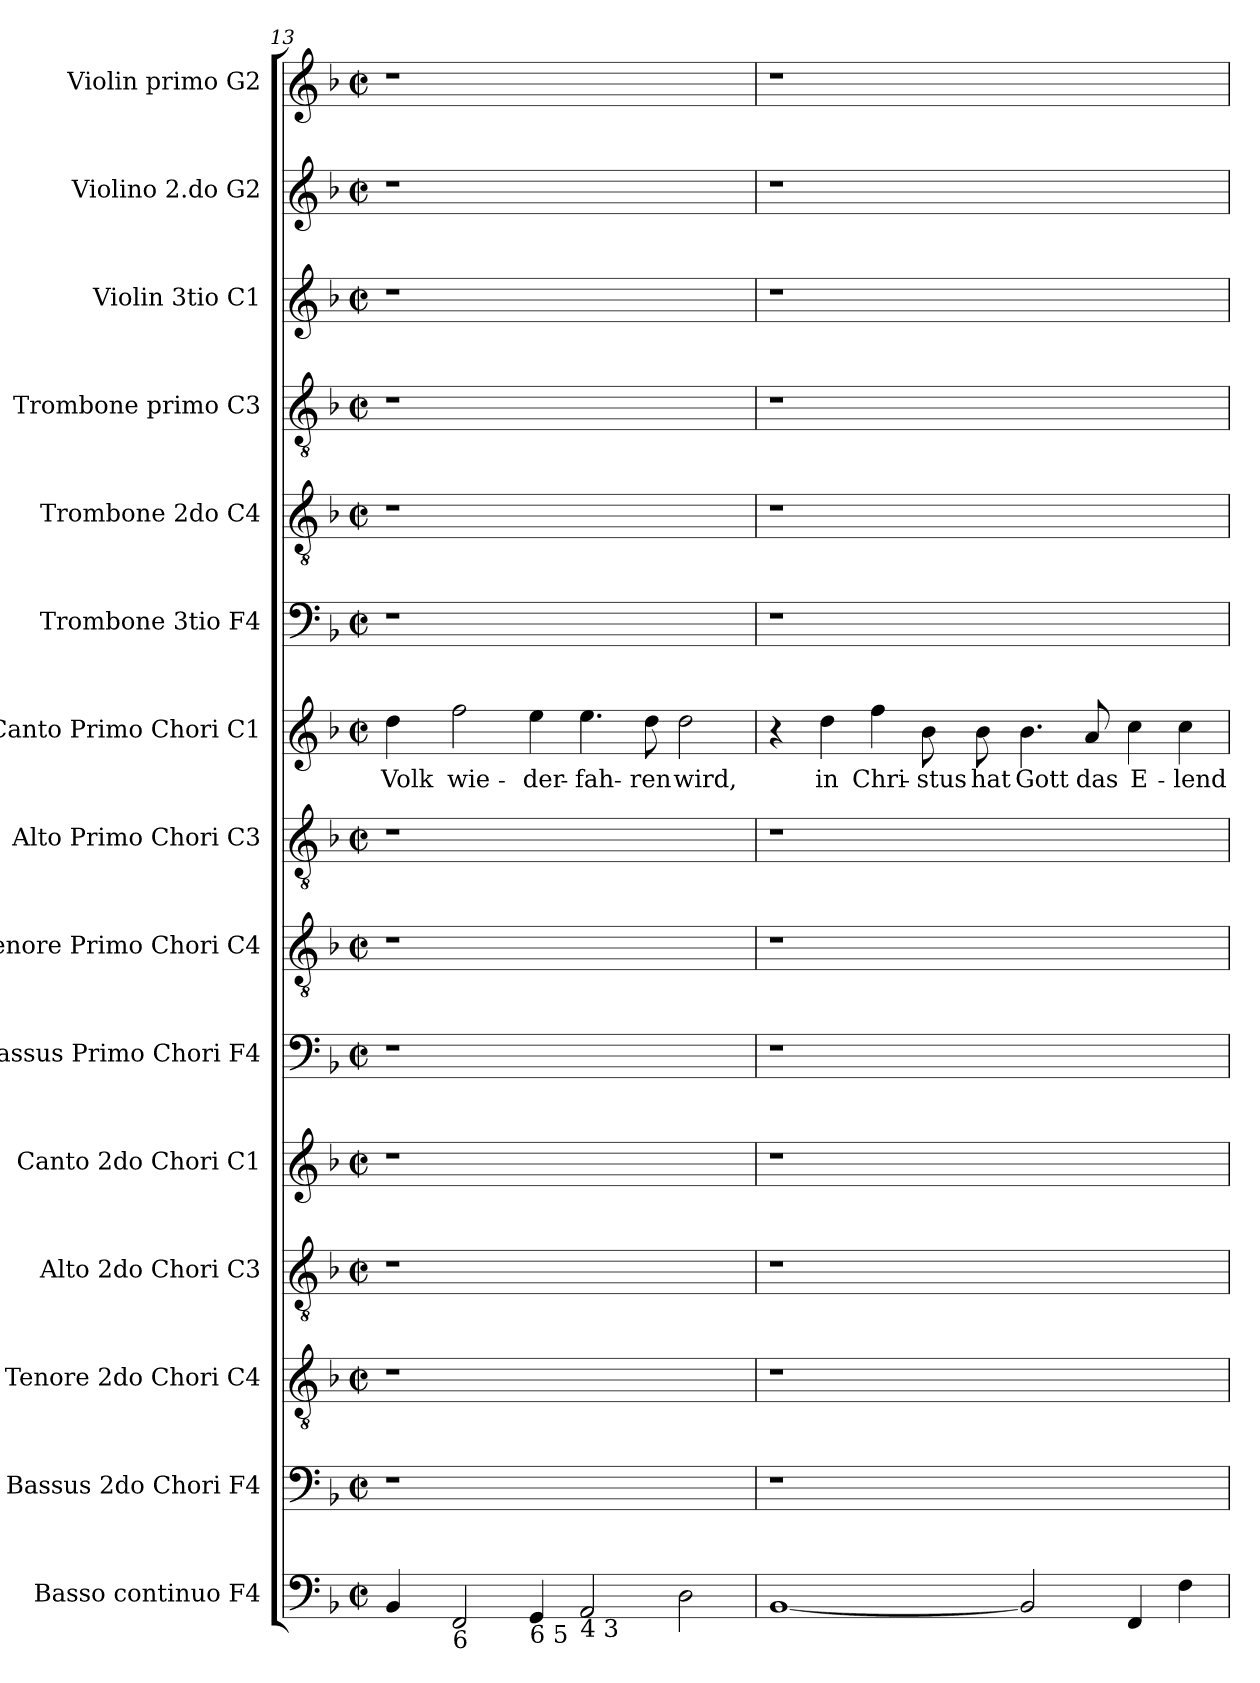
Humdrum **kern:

**kern	**kern	**kern	**kern	**kern	**kern	**kern	**kern	**kern	**text	**kern	**kern	**kern	**kern	**kern	**kern
*part15	*part14	*part13	*part12	*part11	*part10	*part9	*part8	*part7	*part7	*part6	*part5	*part4	*part3	*part2	*part1
*staff15	*staff14	*staff13	*staff12	*staff11	*staff10	*staff9	*staff8	*staff7	*staff7	*staff6	*staff5	*staff4	*staff3	*staff2	*staff1
*I"Basso continuo F4	*I"Bassus  2do Chori F4	*I"Tenore 2do Chori C4	*I"Alto 2do Chori C3	*I"Canto 2do Chori C1	*I"Bassus Primo Chori F4	*I"Tenore Primo Chori C4	*I"Alto Primo Chori C3	*I"Canto Primo Chori C1	*	*I"Trombone 3tio F4	*I"Trombone 2do C4	*I"Trombone primo C3	*I"Violin 3tio C1	*I"Violino 2.do G2	*I"Violin primo G2
*I'BC	*I'B/Ch2	*I'T/Ch2	*I'A/Ch2	*I'C/Ch2	*I'B/Ch1	*I'T/Ch1	*I'A/Ch1	*I'C/Ch1	*	*I'Tr3	*I'Tr2	*I'Tr1	*I'Vl3	*I'Vl2	*I'Vl1
*clefF4	*clefF4	*clefGv2	*clefGv2	*clefG2	*clefF4	*clefGv2	*clefGv2	*clefG2	*	*clefF4	*clefGv2	*clefGv2	*clefG2	*clefG2	*clefG2
*k[b-]	*k[b-]	*k[b-]	*k[b-]	*k[b-]	*k[b-]	*k[b-]	*k[b-]	*k[b-]	*	*k[b-]	*k[b-]	*k[b-]	*k[b-]	*k[b-]	*k[b-]
*F:	*F:	*F:	*F:	*F:	*F:	*F:	*F:	*F:	*	*F:	*F:	*F:	*F:	*F:	*F:
*M2/2	*M2/2	*M2/2	*M2/2	*M2/2	*M2/2	*M2/2	*M2/2	*M2/2	*	*M2/2	*M2/2	*M2/2	*M2/2	*M2/2	*M2/2
*met(c|)	*met(c|)	*met(c|)	*met(c|)	*met(c|)	*met(c|)	*met(c|)	*met(c|)	*met(c|)	*	*met(c|)	*met(c|)	*met(c|)	*met(c|)	*met(c|)	*met(c|)
=13	=13	=13	=13	=13	=13	=13	=13	=13	=13	=13	=13	=13	=13	=13	=13
!	!	!	!	!	!	!	!	!	!LO:LY:b	!	!	!	!	!	!
4BB-/	1r	1r	1r	1r	1r	1r	1r	4dd\	Volk	1r	1r	1r	1r	1r	1r
!LO:TX:b:t=6	!	!	!	!	!	!	!	!	!	!	!	!	!	!	!
!	!	!	!	!	!	!	!	!	!LO:LY:b	!	!	!	!	!	!
2FF/	.	.	.	.	.	.	.	2ff\	wie-	.	.	.	.	.	.
!LO:TX:b:t=6 5	!	!	!	!	!	!	!	!	!	!	!	!	!	!	!
!	!	!	!	!	!	!	!	!	!LO:LY:b	!	!	!	!	!	!
4GG/	.	.	.	.	.	.	.	4ee\	-der-	.	.	.	.	.	.
!LO:TX:b:t=4 3	!	!	!	!	!	!	!	!	!	!	!	!	!	!	!
!	!	!	!	!	!	!	!	!	!LO:LY:b	!	!	!	!	!	!
2AA/	1ryy	1ryy	1ryy	1ryy	1ryy	1ryy	1ryy	4.ee\	-fah-	1ryy	1ryy	1ryy	1ryy	1ryy	1ryy
!	!	!	!	!	!	!	!	!	!LO:LY:b	!	!	!	!	!	!
.	.	.	.	.	.	.	.	8dd\	-ren	.	.	.	.	.	.
!	!	!	!	!	!	!	!	!	!LO:LY:b	!	!	!	!	!	!
2D\	.	.	.	.	.	.	.	2dd\	wird,	.	.	.	.	.	.
!!LO:LB:g=z
=14	=14	=14	=14	=14	=14	=14	=14	=14	=14	=14	=14	=14	=14	=14	=14
[1BB-	1r	1r	1r	1r	1r	1r	1r	4r	.	1r	1r	1r	1r	1r	1r
!	!	!	!	!	!	!	!	!	!LO:LY:b	!	!	!	!	!	!
.	.	.	.	.	.	.	.	4dd\	in	.	.	.	.	.	.
!	!	!	!	!	!	!	!	!	!LO:LY:b	!	!	!	!	!	!
.	.	.	.	.	.	.	.	4ff\	Chri-	.	.	.	.	.	.
!	!	!	!	!	!	!	!	!	!LO:LY:b	!	!	!	!	!	!
.	.	.	.	.	.	.	.	8b-\	-stus	.	.	.	.	.	.
!	!	!	!	!	!	!	!	!	!LO:LY:b	!	!	!	!	!	!
.	.	.	.	.	.	.	.	8b-\	hat	.	.	.	.	.	.
!	!	!	!	!	!	!	!	!	!LO:LY:b	!	!	!	!	!	!
2BB-/]	1ryy	1ryy	1ryy	1ryy	1ryy	1ryy	1ryy	4.b-\	Gott	1ryy	1ryy	1ryy	1ryy	1ryy	1ryy
!	!	!	!	!	!	!	!	!	!LO:LY:b	!	!	!	!	!	!
.	.	.	.	.	.	.	.	8a/	das	.	.	.	.	.	.
!	!	!	!	!	!	!	!	!	!LO:LY:b	!	!	!	!	!	!
4FF/	.	.	.	.	.	.	.	4cc\	E-	.	.	.	.	.	.
!	!	!	!	!	!	!	!	!	!LO:LY:b	!	!	!	!	!	!
4F\	.	.	.	.	.	.	.	4cc\	-lend	.	.	.	.	.	.
=	=	=	=	=	=	=	=	=	=	=	=	=	=	=	=
*-	*-	*-	*-	*-	*-	*-	*-	*-	*-	*-	*-	*-	*-	*-	*-
